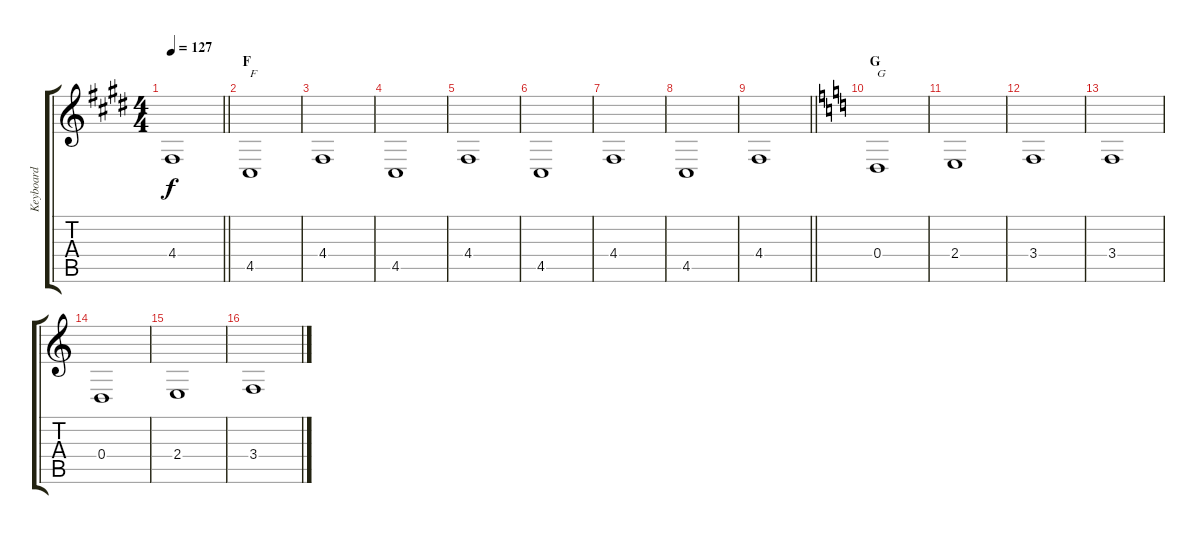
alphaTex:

\track ("Keyboard" "Keyboard") {instrument acousticgrandpiano}
\staff {score tabs}
\tuning (E4 B3 G3 D3 A2 E2) {hide}
\ts (4 4)
\tempo 127
\clef g2
\barLineRight lightlight
\ks e
4.4{t}.1{dy f} |
\section ("" "F")
4.5.1{txt "F"} |
4.4.1 |
4.5.1 |
4.4.1 |
4.5.1 |
4.4.1 |
4.5.1 |
\barLineRight lightlight
4.4.1 |
\section ("" "G")
\ks c
0.4.1{txt "G"} |
2.4.1 |
3.4.1 |
3.4.1 |
0.4.1 |
2.4.1 |
3.4.1
